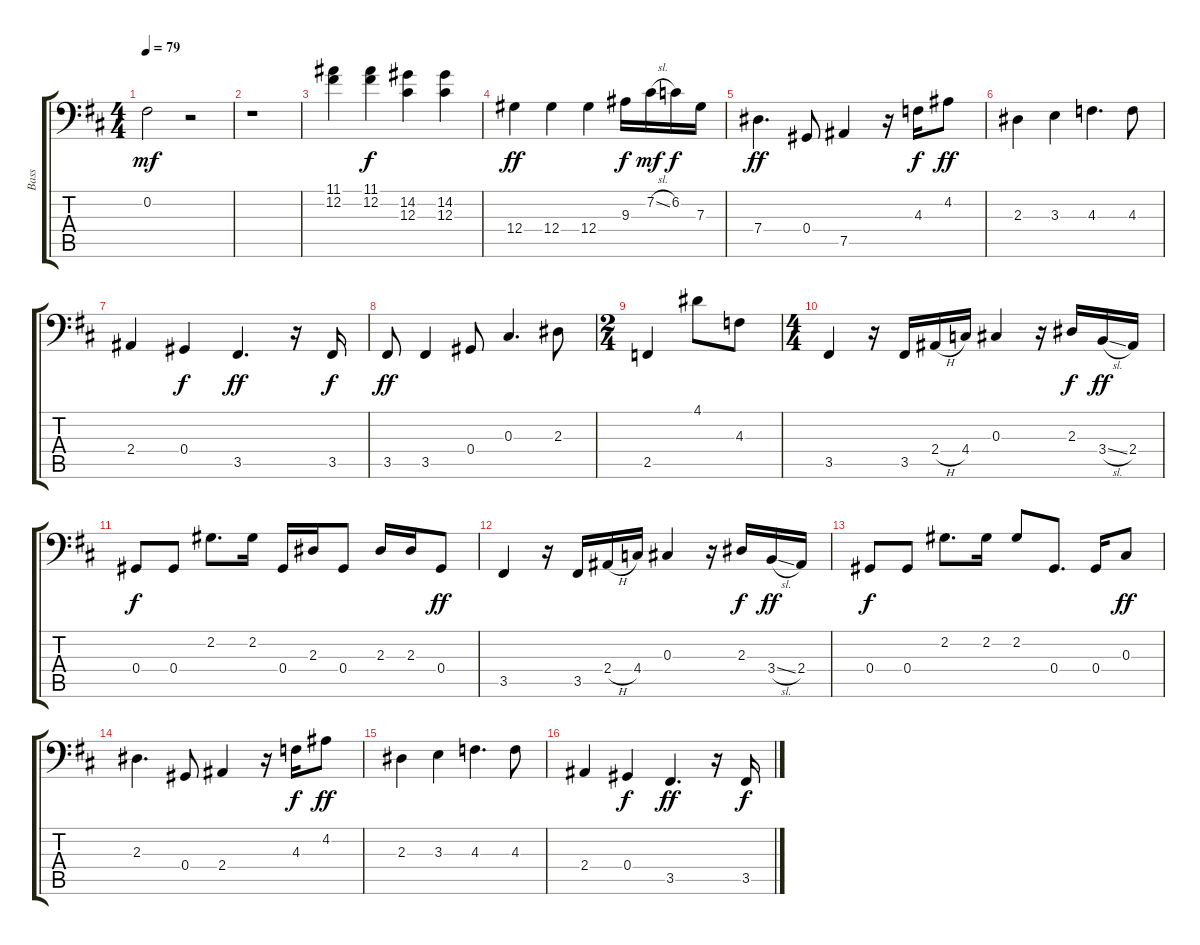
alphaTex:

\track ("Bass" "Bass") {instrument electricbassfinger}
\staff {score tabs}
\tuning (B2 Gb2 Db2 Ab1 Eb1 Bb0) {hide}
\ts (4 4)
\tempo 79
\clef f4
\ks d
0.2.2{dy mf} r.2 |
r.1 |
(11.1 12.2).4 (11.1 12.2).4{dy f} (14.2 12.3).4 (14.2 12.3).4 |
12.4.4{dy ff} 12.4.4 12.4.4 9.3.16{dy f} 7.2{sl}.16{dy mf} 6.2.16{dy f} 7.3.16 |
7.4.4{d dy ff} 0.4.8 7.5.4 r.16 4.3.16{dy f} 4.2.8{dy ff} |
2.3.4 3.3.4 4.3.4{d} 4.3.8 |
2.4.4 0.4.4{dy f} 3.5.4{d dy ff} r.16 3.5.16{dy f} |
3.5.8{dy ff} 3.5.4 0.4.8 0.3.4{d} 2.3.8 |
\ts (2 4)
2.5.4 4.1.8 4.3.8 |
\ts (4 4)
3.5.4 r.16 3.5.16 2.4{h}.16 4.4.16 0.3.4 r.16 2.3.16{dy f} 3.4{sl}.16{dy ff} 2.4.16 |
0.4.8{dy f} 0.4.8 2.2.8{d} 2.2.16 0.4.16 2.3.16 0.4.8 2.3.16 2.3.16 0.4.8{dy ff} |
3.5.4 r.16 3.5.16 2.4{h}.16 4.4.16 0.3.4 r.16 2.3.16{dy f} 3.4{sl}.16{dy ff} 2.4.16 |
0.4.8{dy f} 0.4.8 2.2.8{d} 2.2.16 2.2.8 0.4.8{d} 0.4.16 0.3.8{dy ff} |
2.3.4{d} 0.4.8 2.4.4 r.16 4.3.16{dy f} 4.2.8{dy ff} |
2.3.4 3.3.4 4.3.4{d} 4.3.8 |
2.4.4 0.4.4{dy f} 3.5.4{d dy ff} r.16 3.5.16{dy f}
